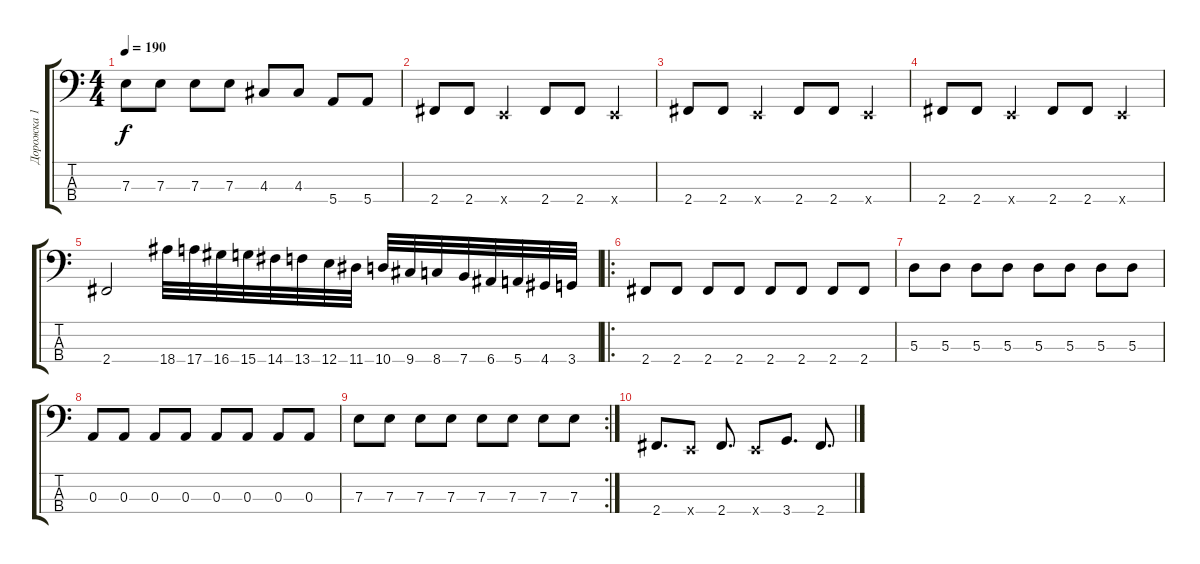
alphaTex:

\track ("Дорожка 1" "Дорожка 1") {instrument electricbasspick}
\staff {score tabs}
\tuning (G2 D2 A1 E1) {hide}
\ts (4 4)
\tempo 190
\clef f4
\ks c
7.3.8{dy f} 7.3.8 7.3.8 7.3.8 4.3.8 4.3.8 5.4.8 5.4.8 |
2.4.8 2.4.8 0.4{x}.4 2.4.8 2.4.8 0.4{x}.4 |
2.4.8 2.4.8 0.4{x}.4 2.4.8 2.4.8 0.4{x}.4 |
2.4.8 2.4.8 0.4{x}.4 2.4.8 2.4.8 0.4{x}.4 |
2.4.2 18.4.32 17.4.32 16.4.32 15.4.32 14.4.32 13.4.32 12.4.32 11.4.32 10.4.32 9.4.32 8.4.32 7.4.32 6.4.32 5.4.32 4.4.32 3.4.32 |
\ro
2.4.8 2.4.8 2.4.8 2.4.8 2.4.8 2.4.8 2.4.8 2.4.8 |
5.3.8 5.3.8 5.3.8 5.3.8 5.3.8 5.3.8 5.3.8 5.3.8 |
0.3.8 0.3.8 0.3.8 0.3.8 0.3.8 0.3.8 0.3.8 0.3.8 |
\rc 2
7.3.8 7.3.8 7.3.8 7.3.8 7.3.8 7.3.8 7.3.8 7.3.8 |
2.4.8{d} 0.4{x}.8 2.4.8{d} 0.4{x}.8 3.4.8{d} 2.4.8{d}
